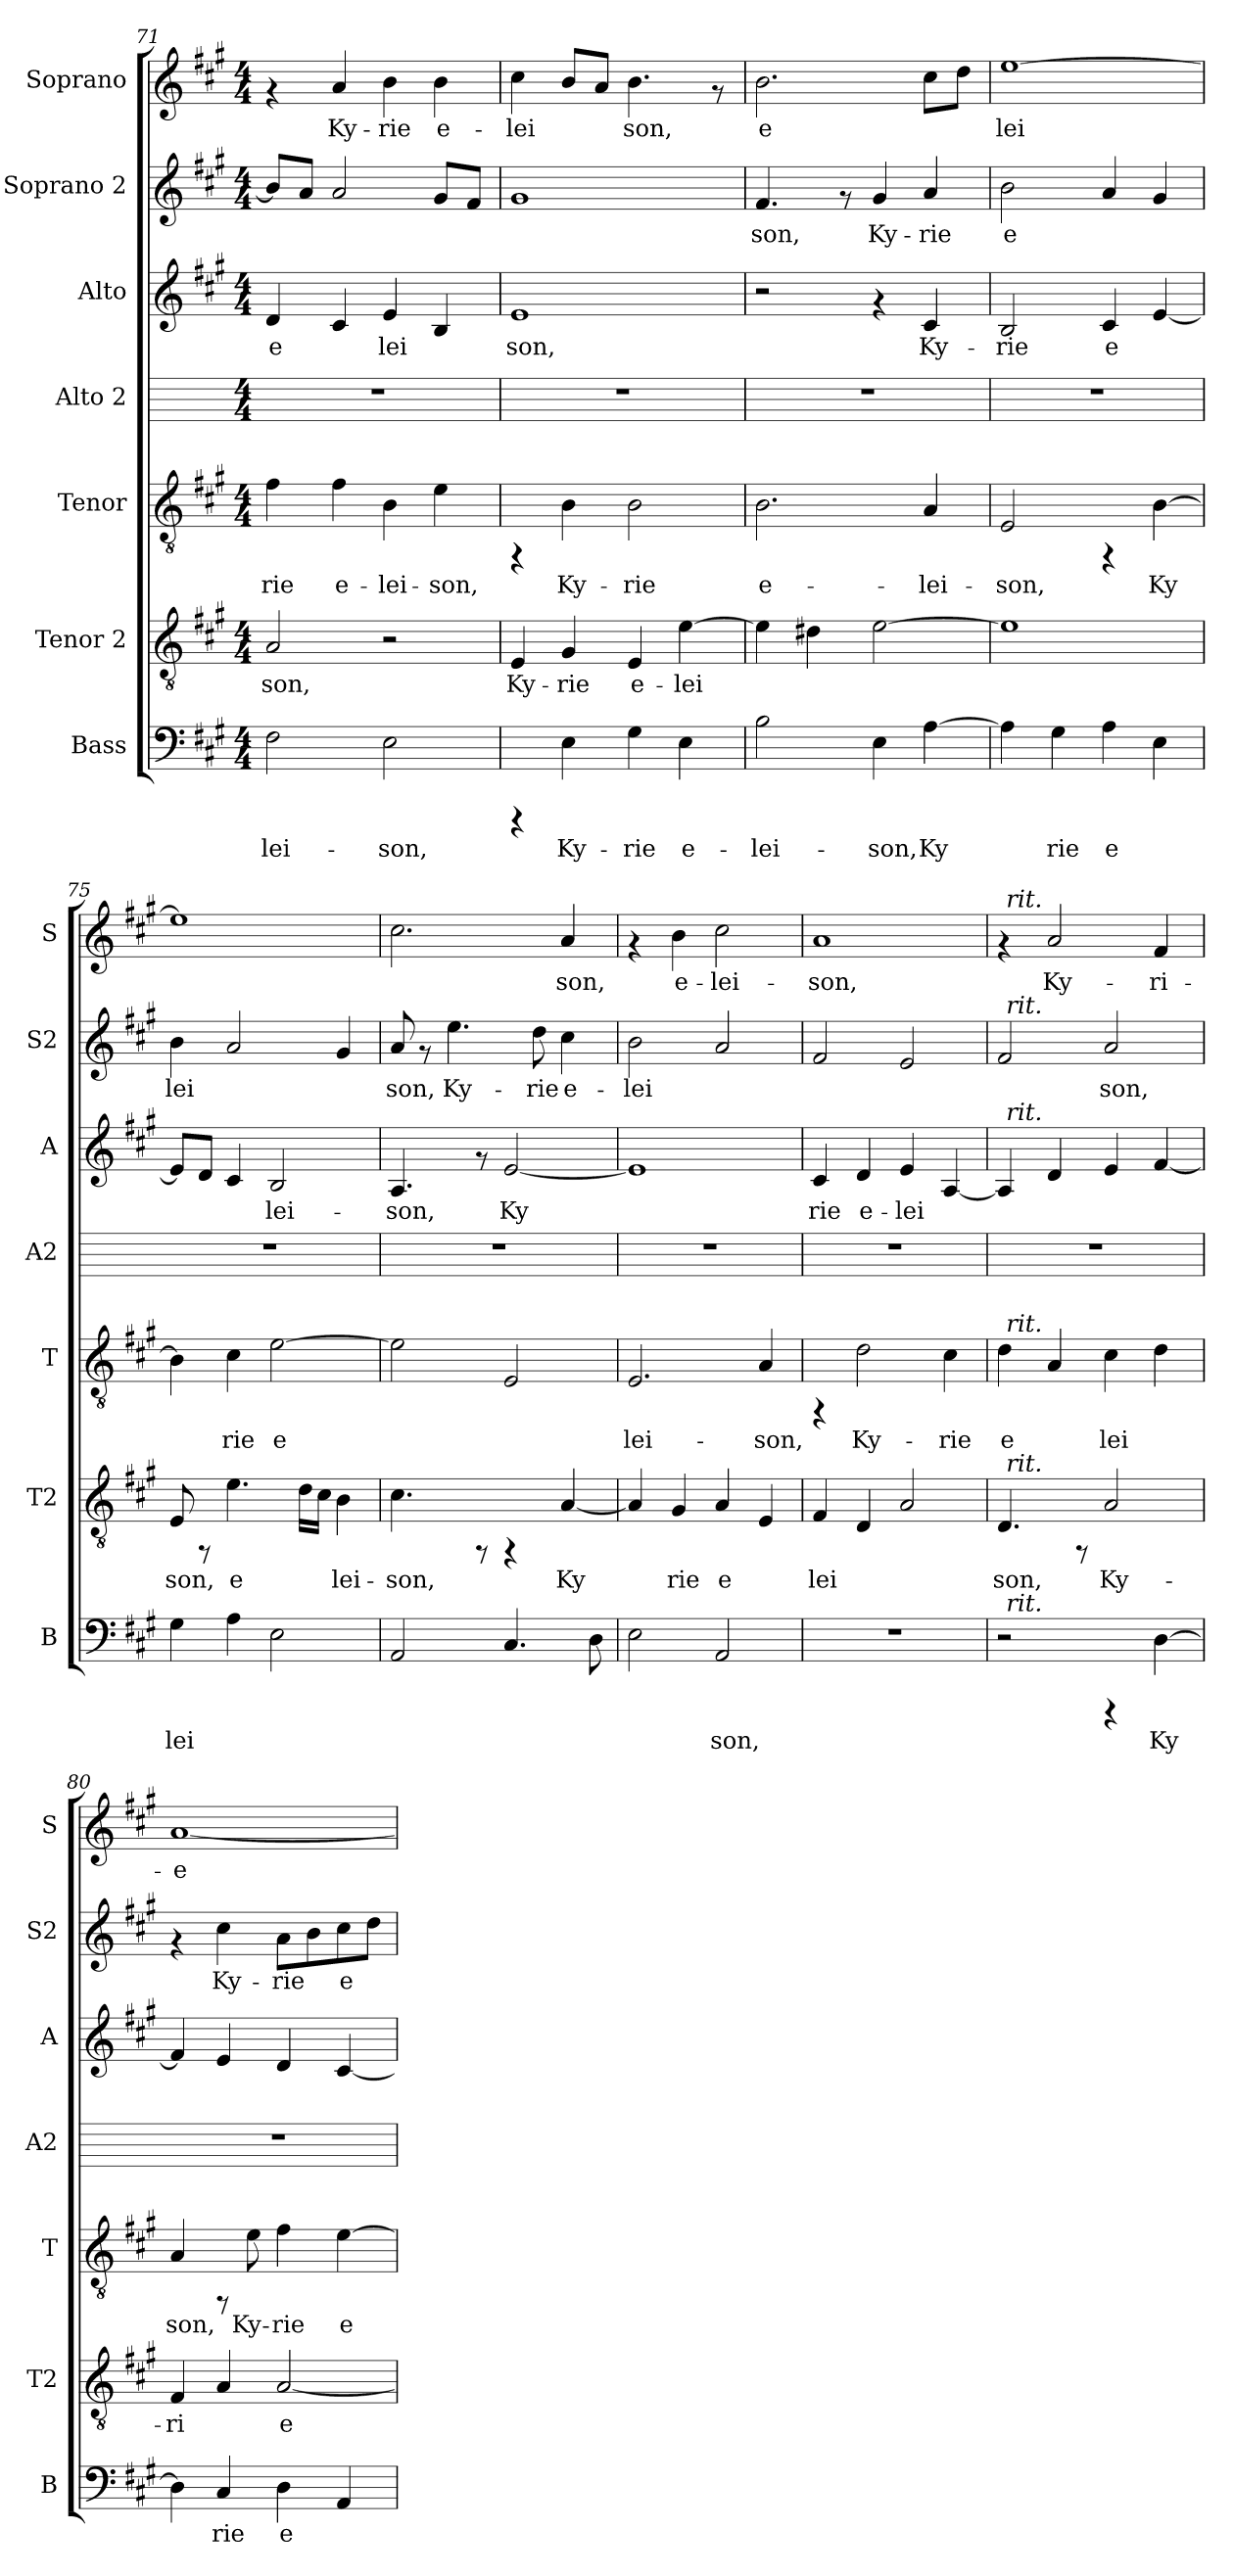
**kern	**text	**kern	**text	**kern	**text	**kern	**kern	**text	**kern	**text	**kern	**text
*part7	*part7	*part6	*part6	*part5	*part5	*part4	*part3	*part3	*part2	*part2	*part1	*part1
*staff7	*staff7	*staff6	*staff6	*staff5	*staff5	*staff4	*staff3	*staff3	*staff2	*staff2	*staff1	*staff1
*I"Bass	*	*I"Tenor 2	*	*I"Tenor	*	*I"Alto 2	*I"Alto	*	*I"Soprano 2	*	*I"Soprano	*
*I'B	*	*I'T2	*	*I'T	*	*I'A2	*I'A	*	*I'S2	*	*I'S	*
*clefF4	*	*clefGv2	*	*clefGv2	*	*	*clefG2	*	*clefG2	*	*clefG2	*
*k[f#c#g#]	*	*k[f#c#g#]	*	*k[f#c#g#]	*	*k[]	*k[f#c#g#]	*	*k[f#c#g#]	*	*k[f#c#g#]	*
*A:	*	*A:	*	*A:	*	*C:	*A:	*	*A:	*	*A:	*
*M4/4	*	*M4/4	*	*M4/4	*	*M4/4	*M4/4	*	*M4/4	*	*M4/4	*
=71	=71	=71	=71	=71	=71	=71	=71	=71	=71	=71	=71	=71
!	!LO:LY:b:cj	!	!LO:LY:b:cj	!	!LO:LY:b:cj	!	!	!LO:LY:b:cj	!	!LO:LY:b:cj	!	!
2F#\	-lei-	2A/	-son,	4f#\	-rie	1r	4d/	e-	8b/L]	--	4rf	.
!	!	!	!	!	!	!	!	!	!	!LO:LY:b:cj	!	!
.	.	.	.	.	.	.	.	.	8a/J	--	.	.
!	!	!	!	!	!LO:LY:b:cj	!	!	!LO:LY:b:cj	!	!LO:LY:b:cj	!	!LO:LY:b:cj
.	.	.	.	4f#\	e-	.	4c#/	--	2a/	--	4a/	Ky-
!	!LO:LY:b:cj	!	!	!	!LO:LY:b:cj	!	!	!LO:LY:b:cj	!	!	!	!LO:LY:b:cj
2E\	-son,	2r	.	4B\	-lei-	.	4e/	-lei-	.	.	4b\	-rie
!	!	!	!	!	!LO:LY:b:cj	!	!	!LO:LY:b:cj	!	!LO:LY:b:cj	!	!LO:LY:b:cj
.	.	.	.	4e\	-son,	.	4B/	--	8g#/L	--	4b\	e-
!	!	!	!	!	!	!	!	!	!	!LO:LY:b:cj	!	!
.	.	.	.	.	.	.	.	.	8f#/J	--	.	.
=72	=72	=72	=72	=72	=72	=72	=72	=72	=72	=72	=72	=72
!	!	!	!LO:LY:b:cj	!	!	!	!	!LO:LY:b:cj	!	!LO:LY:b:cj	!	!LO:LY:b:cj
4rCCC	.	4E/	Ky-	4rFF	.	1r	1e	-son,	1g#	--	4cc#\	-lei-
!	!LO:LY:b:cj	!	!LO:LY:b:cj	!	!LO:LY:b:cj	!	!	!	!	!	!	!LO:LY:b:cj
4E\	Ky-	4G#/	-rie	4B\	Ky-	.	.	.	.	.	8b/L	--
!	!	!	!	!	!	!	!	!	!	!	!	!LO:LY:b:cj
.	.	.	.	.	.	.	.	.	.	.	8a/J	--
!	!LO:LY:b:cj	!	!LO:LY:b:cj	!	!LO:LY:b:cj	!	!	!	!	!	!	!LO:LY:b:cj
4G#\	-rie	4E/	e-	2B\	-rie	.	.	.	.	.	4.b\	-son,
!	!LO:LY:b:cj	!	!LO:LY:b:cj	!	!	!	!	!	!	!	!	!
4E\	e-	[>4e\	-lei-	.	.	.	.	.	.	.	.	.
.	.	.	.	.	.	.	.	.	.	.	8rf	.
=73	=73	=73	=73	=73	=73	=73	=73	=73	=73	=73	=73	=73
!	!LO:LY:b:cj	!	!LO:LY:b:cj	!	!LO:LY:b:cj	!	!	!	!	!LO:LY:b:cj	!	!LO:LY:b:cj
2B\	-lei-	4e\]	--	2.B\	e-	1r	2r	.	4.f#/	-son,	2.b\	e-
!	!	!	!LO:LY:b:cj	!	!	!	!	!	!	!	!	!
.	.	4d#X\	--	.	.	.	.	.	.	.	.	.
.	.	.	.	.	.	.	.	.	8rf	.	.	.
!	!LO:LY:b:cj	!	!LO:LY:b:cj	!	!	!	!	!	!	!LO:LY:b:cj	!	!
4E\	-son,	[>2e\	--	.	.	.	4rf	.	4g#/	Ky-	.	.
!	!LO:LY:b:cj	!	!	!	!LO:LY:b:cj	!	!	!LO:LY:b:cj	!	!LO:LY:b:cj	!	!LO:LY:b:cj
[>4A\	Ky-	.	.	4A/	-lei-	.	4c#/	Ky-	4a/	-rie	8cc#\L	--
!	!	!	!	!	!	!	!	!	!	!	!	!LO:LY:b:cj
.	.	.	.	.	.	.	.	.	.	.	8dd\J	--
=74	=74	=74	=74	=74	=74	=74	=74	=74	=74	=74	=74	=74
!	!LO:LY:b:cj	!	!LO:LY:b:cj	!	!LO:LY:b:cj	!	!	!LO:LY:b:cj	!	!LO:LY:b:cj	!	!LO:LY:b:cj
4A\]	--	1e]	--	2E/	-son,	1r	2B/	-rie	2b\	e-	[>1ee	-lei-
!	!LO:LY:b:cj	!	!	!	!	!	!	!	!	!	!	!
4G#\	-rie	.	.	.	.	.	.	.	.	.	.	.
!	!LO:LY:b:cj	!	!	!	!	!	!	!LO:LY:b:cj	!	!LO:LY:b:cj	!	!
4A\	e-	.	.	4rFF	.	.	4c#/	e-	4a/	--	.	.
!	!LO:LY:b:cj	!	!	!	!LO:LY:b:cj	!	!	!LO:LY:b:cj	!	!LO:LY:b:cj	!	!
4E\	--	.	.	[>4B\	Ky-	.	[<4e/	--	4g#/	--	.	.
=75	=75	=75	=75	=75	=75	=75	=75	=75	=75	=75	=75	=75
!	!LO:LY:b:cj	!	!LO:LY:b:cj	!	!LO:LY:b:cj	!	!	!LO:LY:b:cj	!	!LO:LY:b:cj	!	!LO:LY:b:cj
4G#\	-lei-	8E/	-son,	4B\]	--	1r	8e/L]	--	4b\	-lei-	1ee]	--
!	!	!	!	!	!	!	!	!LO:LY:b:cj	!	!	!	!
.	.	8rFF	.	.	.	.	8d/J	--	.	.	.	.
!	!LO:LY:b:cj	!	!LO:LY:b:cj	!	!LO:LY:b:cj	!	!	!LO:LY:b:cj	!	!LO:LY:b:cj	!	!
4A\	--	4.e\	e-	4c#\	-rie	.	4c#/	--	2a/	--	.	.
!	!LO:LY:b:cj	!	!	!	!LO:LY:b:cj	!	!	!LO:LY:b:cj	!	!	!	!
2E\	--	.	.	[>2e\	e-	.	2B/	-lei-	.	.	.	.
!	!	!	!LO:LY:b:cj	!	!	!	!	!	!	!	!	!
.	.	16d\L	--	.	.	.	.	.	.	.	.	.
!	!	!	!LO:LY:b:cj	!	!	!	!	!	!	!	!	!
.	.	16c#\J	--	.	.	.	.	.	.	.	.	.
!	!	!	!LO:LY:b:cj	!	!	!	!	!	!	!LO:LY:b:cj	!	!
.	.	4B\	-lei-	.	.	.	.	.	4g#/	--	.	.
=76	=76	=76	=76	=76	=76	=76	=76	=76	=76	=76	=76	=76
!	!LO:LY:b:cj	!	!LO:LY:b:cj	!	!LO:LY:b:cj	!	!	!LO:LY:b:cj	!	!LO:LY:b:cj	!	!LO:LY:b:cj
2AA/	--	4.c#\	-son,	2e\]	--	1r	4.A/	-son,	8a/	-son,	2.cc#\	--
.	.	.	.	.	.	.	.	.	8rf	.	.	.
!	!	!	!	!	!	!	!	!	!	!LO:LY:b:cj	!	!
.	.	.	.	.	.	.	.	.	4.ee\	Ky-	.	.
.	.	8rFF	.	.	.	.	8rf	.	.	.	.	.
!	!LO:LY:b:cj	!	!	!	!LO:LY:b:cj	!	!	!LO:LY:b:cj	!	!	!	!
4.C#/	--	4rFF	.	2E/	--	.	[<2e/	Ky-	.	.	.	.
!	!	!	!	!	!	!	!	!	!	!LO:LY:b:cj	!	!
.	.	.	.	.	.	.	.	.	8dd\	-rie	.	.
!	!	!	!LO:LY:b:cj	!	!	!	!	!	!	!LO:LY:b:cj	!	!LO:LY:b:cj
.	.	[<4A/	Ky-	.	.	.	.	.	4cc#\	e-	4a/	-son,
!	!LO:LY:b:cj	!	!	!	!	!	!	!	!	!	!	!
8D\	--	.	.	.	.	.	.	.	.	.	.	.
!!LO:LB:g=z
=77	=77	=77	=77	=77	=77	=77	=77	=77	=77	=77	=77	=77
!	!LO:LY:b:cj	!	!LO:LY:b:cj	!	!LO:LY:b:cj	!	!	!LO:LY:b:cj	!	!LO:LY:b:cj	!	!
2E\	--	4A/]	--	2.E/	-lei-	1r	1e]	--	2b\	-lei-	4rf	.
!	!	!	!LO:LY:b:cj	!	!	!	!	!	!	!	!	!LO:LY:b:cj
.	.	4G#/	-rie	.	.	.	.	.	.	.	4b\	e-
!	!LO:LY:b:cj	!	!LO:LY:b:cj	!	!	!	!	!	!	!LO:LY:b:cj	!	!LO:LY:b:cj
2AA/	-son,	4A/	e-	.	.	.	.	.	2a/	--	2cc#\	-lei-
!	!	!	!LO:LY:b:cj	!	!LO:LY:b:cj	!	!	!	!	!	!	!
.	.	4E/	--	4A/	-son,	.	.	.	.	.	.	.
=78	=78	=78	=78	=78	=78	=78	=78	=78	=78	=78	=78	=78
!	!	!	!LO:LY:b:cj	!	!	!	!	!LO:LY:b:cj	!	!LO:LY:b:cj	!	!LO:LY:b:cj
1r	.	4F#/	-lei-	4rFF	.	1r	4c#/	-rie	2f#/	--	1a	-son,
!	!	!	!LO:LY:b:cj	!	!LO:LY:b:cj	!	!	!LO:LY:b:cj	!	!	!	!
.	.	4D/	--	2d\	Ky-	.	4d/	e-	.	.	.	.
!	!	!	!LO:LY:b:cj	!	!	!	!	!LO:LY:b:cj	!	!LO:LY:b:cj	!	!
.	.	2A/	--	.	.	.	4e/	-lei-	2e/	--	.	.
!	!	!	!	!	!LO:LY:b:cj	!	!	!LO:LY:b:cj	!	!	!	!
.	.	.	.	4c#\	-rie	.	[<4A/	--	.	.	.	.
=79	=79	=79	=79	=79	=79	=79	=79	=79	=79	=79	=79	=79
!	!	!	!LO:LY:b:cj	!	!LO:LY:b:cj	!	!	!LO:LY:b:cj	!	!LO:LY:b:cj	!	!
*^	*	*^	*	*^	*	*	*^	*	*^	*	*^	*
2r	64ryy	.	4.D/	64ryy	-son,	4d\	64ryy	e-	1r	4A/]	64ryy	--	2f#/	64ryy	--	4rf	64ryy	.
!	!	!	!	!	!	!	!	!	!	!	!	!	!	!	!	!	!LO:TX:a:i:t=rit.	!
!	!	!	!	!	!	!	!	!	!	!	!	!	!	!LO:TX:a:i:t=rit.	!	!	!	!
!	!	!	!	!	!	!	!	!	!	!	!LO:TX:a:i:t=rit.	!	!	!	!	!	!	!
!	!	!	!	!	!	!	!LO:TX:a:i:t=rit.	!	!	!	!	!	!	!	!	!	!	!
!	!	!	!	!LO:TX:a:i:t=rit.	!	!	!	!	!	!	!	!	!	!	!	!	!	!
!	!LO:TX:a:i:t=rit.	!	!	!	!	!	!	!	!	!	!	!	!	!	!	!	!	!
.	2ryy	.	.	2ryy	.	.	2ryy	.	.	.	2ryy	.	.	2ryy	.	.	2ryy	.
!	!	!	!	!	!	!	!	!LO:LY:b:cj	!	!	!	!LO:LY:b:cj	!	!	!	!	!	!LO:LY:b:cj
.	.	.	.	.	.	4A/	.	--	.	4d/	.	--	.	.	.	2a/	.	Ky-
.	.	.	8rFF	.	.	.	.	.	.	.	.	.	.	.	.	.	.	.
!	!	!	!	!	!LO:LY:b:cj	!	!	!LO:LY:b:cj	!	!	!	!LO:LY:b:cj	!	!	!LO:LY:b:cj	!	!	!
4rCCC	.	.	2A/	.	Ky-	4c#\	.	-lei-	.	4e/	.	--	2a/	.	-son,	.	.	.
.	4ryy	.	.	4ryy	.	.	4ryy	.	.	.	4ryy	.	.	4ryy	.	.	4ryy	.
!	!	!LO:LY:b:cj	!	!	!	!	!	!LO:LY:b:cj	!	!	!	!LO:LY:b:cj	!	!	!	!	!	!LO:LY:b:cj
[>4D\	.	Ky-	.	.	.	4d\	.	--	.	[<4f#/	.	--	.	.	.	4f#/	.	-ri-
.	8...ryy	.	.	8...ryy	.	.	8...ryy	.	.	.	8...ryy	.	.	8...ryy	.	.	8...ryy	.
=80	=80	=80	=80	=80	=80	=80	=80	=80	=80	=80	=80	=80	=80	=80	=80	=80	=80	=80
!	!	!LO:LY:b:cj	!	!	!LO:LY:b:cj	!	!	!LO:LY:b:cj	!	!	!	!LO:LY:b:cj	!	!	!	!	!	!LO:LY:b:cj
*v	*v	*	*	*	*	*v	*v	*	*	*v	*v	*	*v	*v	*	*v	*v	*
*	*	*v	*v	*	*	*	*	*	*	*	*	*	*
4D\]	--	4F#/	-ri-	4A/	-son,	1r	4f#/]	--	4rf	.	[<1a	-e
!	!LO:LY:b:cj	!	!LO:LY:b:cj	!	!	!	!	!LO:LY:b:cj	!	!LO:LY:b:cj	!	!
4C#/	-rie	4A/	--	8rFF	.	.	4e/	--	4cc#\	Ky-	.	.
!	!	!	!	!	!LO:LY:b:cj	!	!	!	!	!	!	!
.	.	.	.	8e\	Ky-	.	.	.	.	.	.	.
!	!LO:LY:b:cj	!	!LO:LY:b:cj	!	!LO:LY:b:cj	!	!	!LO:LY:b:cj	!	!LO:LY:b:cj	!	!
4D\	e-	[<2A/	-e	4f#\	-rie	.	4d/	--	8a\L	-rie	.	.
!	!	!	!	!	!	!	!	!	!	!LO:LY:b:cj	!	!
.	.	.	.	.	.	.	.	.	8b\	.	.	.
!	!LO:LY:b:cj	!	!	!	!LO:LY:b:cj	!	!	!LO:LY:b:cj	!	!LO:LY:b:cj	!	!
4AA/	--	.	.	[>4e\	e-	.	[<4c#/	--	8cc#\	e-	.	.
!	!	!	!	!	!	!	!	!	!	!LO:LY:b:cj	!	!
.	.	.	.	.	.	.	.	.	8dd\J	--	.	.
=	=	=	=	=	=	=	=	=	=	=	=	=
*-	*-	*-	*-	*-	*-	*-	*-	*-	*-	*-	*-	*-
